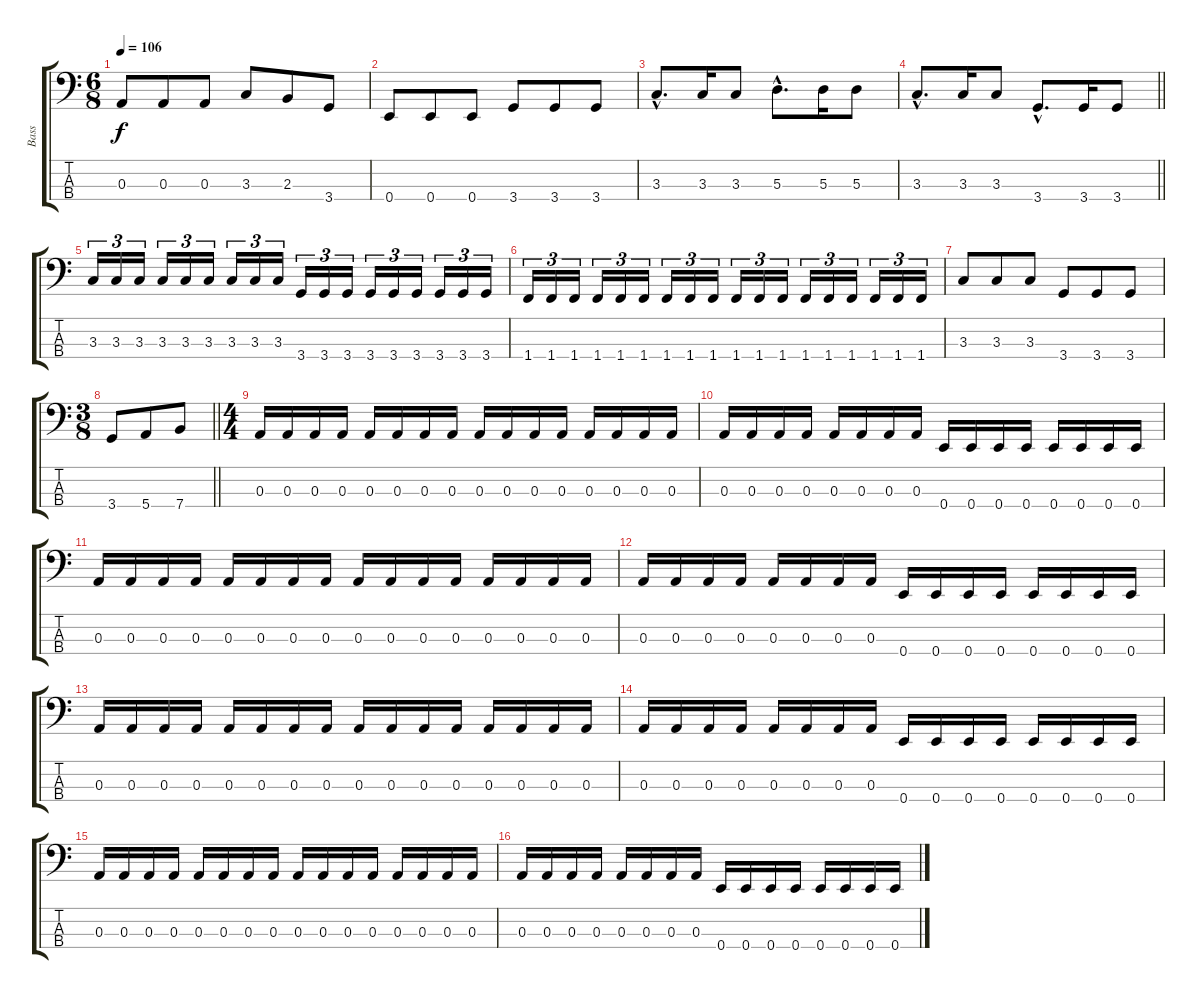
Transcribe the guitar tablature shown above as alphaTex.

\track ("Bass" "Bass") {instrument electricbassfinger}
\staff {score tabs}
\tuning (G2 D2 A1 E1) {hide}
\ts (6 8)
\section ("" "")
\tempo 106
\clef f4
\ks aminor
0.3.8{dy f} 0.3.8 0.3.8 3.3.8 2.3.8 3.4.8 |
0.4.8 0.4.8 0.4.8 3.4.8 3.4.8 3.4.8 |
3.3{hac}.8{d} 3.3.16 3.3.8 5.3{hac}.8{d} 5.3.16 5.3.8 |
\barLineRight lightlight
3.3{hac}.8{d} 3.3.16 3.3.8 3.4{hac}.8{d} 3.4.16 3.4.8 |
\section ("" "")
3.3.16{tu (3 2)} 3.3.16{tu (3 2)} 3.3.16{tu (3 2)} 3.3.16{tu (3 2)} 3.3.16{tu (3 2)} 3.3.16{tu (3 2)} 3.3.16{tu (3 2)} 3.3.16{tu (3 2)} 3.3.16{tu (3 2)} 3.4.16{tu (3 2)} 3.4.16{tu (3 2)} 3.4.16{tu (3 2)} 3.4.16{tu (3 2)} 3.4.16{tu (3 2)} 3.4.16{tu (3 2)} 3.4.16{tu (3 2)} 3.4.16{tu (3 2)} 3.4.16{tu (3 2)} |
1.4.16{tu (3 2)} 1.4.16{tu (3 2)} 1.4.16{tu (3 2)} 1.4.16{tu (3 2)} 1.4.16{tu (3 2)} 1.4.16{tu (3 2)} 1.4.16{tu (3 2)} 1.4.16{tu (3 2)} 1.4.16{tu (3 2)} 1.4.16{tu (3 2)} 1.4.16{tu (3 2)} 1.4.16{tu (3 2)} 1.4.16{tu (3 2)} 1.4.16{tu (3 2)} 1.4.16{tu (3 2)} 1.4.16{tu (3 2)} 1.4.16{tu (3 2)} 1.4.16{tu (3 2)} |
3.3.8 3.3.8 3.3.8 3.4.8 3.4.8 3.4.8 |
\ts (3 8)
\barLineRight lightlight
3.4.8 5.4.8 7.4.8 |
\ts (4 4)
\section ("" "")
0.3.16 0.3.16 0.3.16 0.3.16 0.3.16 0.3.16 0.3.16 0.3.16 0.3.16 0.3.16 0.3.16 0.3.16 0.3.16 0.3.16 0.3.16 0.3.16 |
0.3.16 0.3.16 0.3.16 0.3.16 0.3.16 0.3.16 0.3.16 0.3.16 0.4.16 0.4.16 0.4.16 0.4.16 0.4.16 0.4.16 0.4.16 0.4.16 |
0.3.16 0.3.16 0.3.16 0.3.16 0.3.16 0.3.16 0.3.16 0.3.16 0.3.16 0.3.16 0.3.16 0.3.16 0.3.16 0.3.16 0.3.16 0.3.16 |
0.3.16 0.3.16 0.3.16 0.3.16 0.3.16 0.3.16 0.3.16 0.3.16 0.4.16 0.4.16 0.4.16 0.4.16 0.4.16 0.4.16 0.4.16 0.4.16 |
0.3.16 0.3.16 0.3.16 0.3.16 0.3.16 0.3.16 0.3.16 0.3.16 0.3.16 0.3.16 0.3.16 0.3.16 0.3.16 0.3.16 0.3.16 0.3.16 |
0.3.16 0.3.16 0.3.16 0.3.16 0.3.16 0.3.16 0.3.16 0.3.16 0.4.16 0.4.16 0.4.16 0.4.16 0.4.16 0.4.16 0.4.16 0.4.16 |
0.3.16 0.3.16 0.3.16 0.3.16 0.3.16 0.3.16 0.3.16 0.3.16 0.3.16 0.3.16 0.3.16 0.3.16 0.3.16 0.3.16 0.3.16 0.3.16 |
0.3.16 0.3.16 0.3.16 0.3.16 0.3.16 0.3.16 0.3.16 0.3.16 0.4.16 0.4.16 0.4.16 0.4.16 0.4.16 0.4.16 0.4.16 0.4.16
